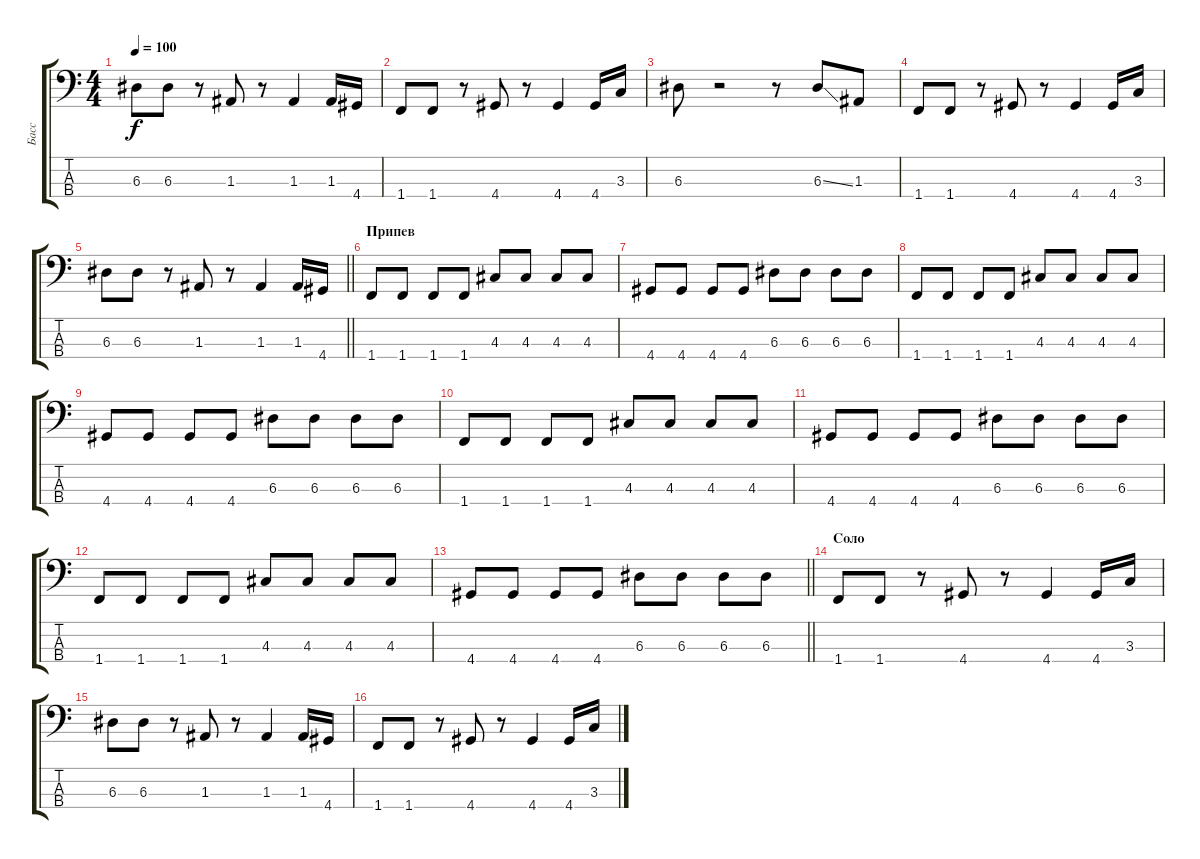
\track ("Басс" "Басс") {instrument electricbassfinger}
\staff {score tabs}
\tuning (G2 D2 A1 E1) {hide}
\ts (4 4)
\tempo 100
\clef f4
\ks c
6.3.8{dy f} 6.3.8 r.8 1.3.8 r.8 1.3.4 1.3.16 4.4.16 |
1.4.8 1.4.8 r.8 4.4.8 r.8 4.4.4 4.4.16 3.3.16 |
6.3.8 r.2 r.8 6.3{ss}.8 1.3.8 |
1.4.8 1.4.8 r.8 4.4.8 r.8 4.4.4 4.4.16 3.3.16 |
\barLineRight lightlight
6.3.8 6.3.8 r.8 1.3.8 r.8 1.3.4 1.3.16 4.4.16 |
\section ("" "Припев")
1.4.8 1.4.8 1.4.8 1.4.8 4.3.8 4.3.8 4.3.8 4.3.8 |
4.4.8 4.4.8 4.4.8 4.4.8 6.3.8 6.3.8 6.3.8 6.3.8 |
1.4.8 1.4.8 1.4.8 1.4.8 4.3.8 4.3.8 4.3.8 4.3.8 |
4.4.8 4.4.8 4.4.8 4.4.8 6.3.8 6.3.8 6.3.8 6.3.8 |
1.4.8 1.4.8 1.4.8 1.4.8 4.3.8 4.3.8 4.3.8 4.3.8 |
4.4.8 4.4.8 4.4.8 4.4.8 6.3.8 6.3.8 6.3.8 6.3.8 |
1.4.8 1.4.8 1.4.8 1.4.8 4.3.8 4.3.8 4.3.8 4.3.8 |
\barLineRight lightlight
4.4.8 4.4.8 4.4.8 4.4.8 6.3.8 6.3.8 6.3.8 6.3.8 |
\section ("" "Соло")
1.4.8 1.4.8 r.8 4.4.8 r.8 4.4.4 4.4.16 3.3.16 |
6.3.8 6.3.8 r.8 1.3.8 r.8 1.3.4 1.3.16 4.4.16 |
1.4.8 1.4.8 r.8 4.4.8 r.8 4.4.4 4.4.16 3.3.16
